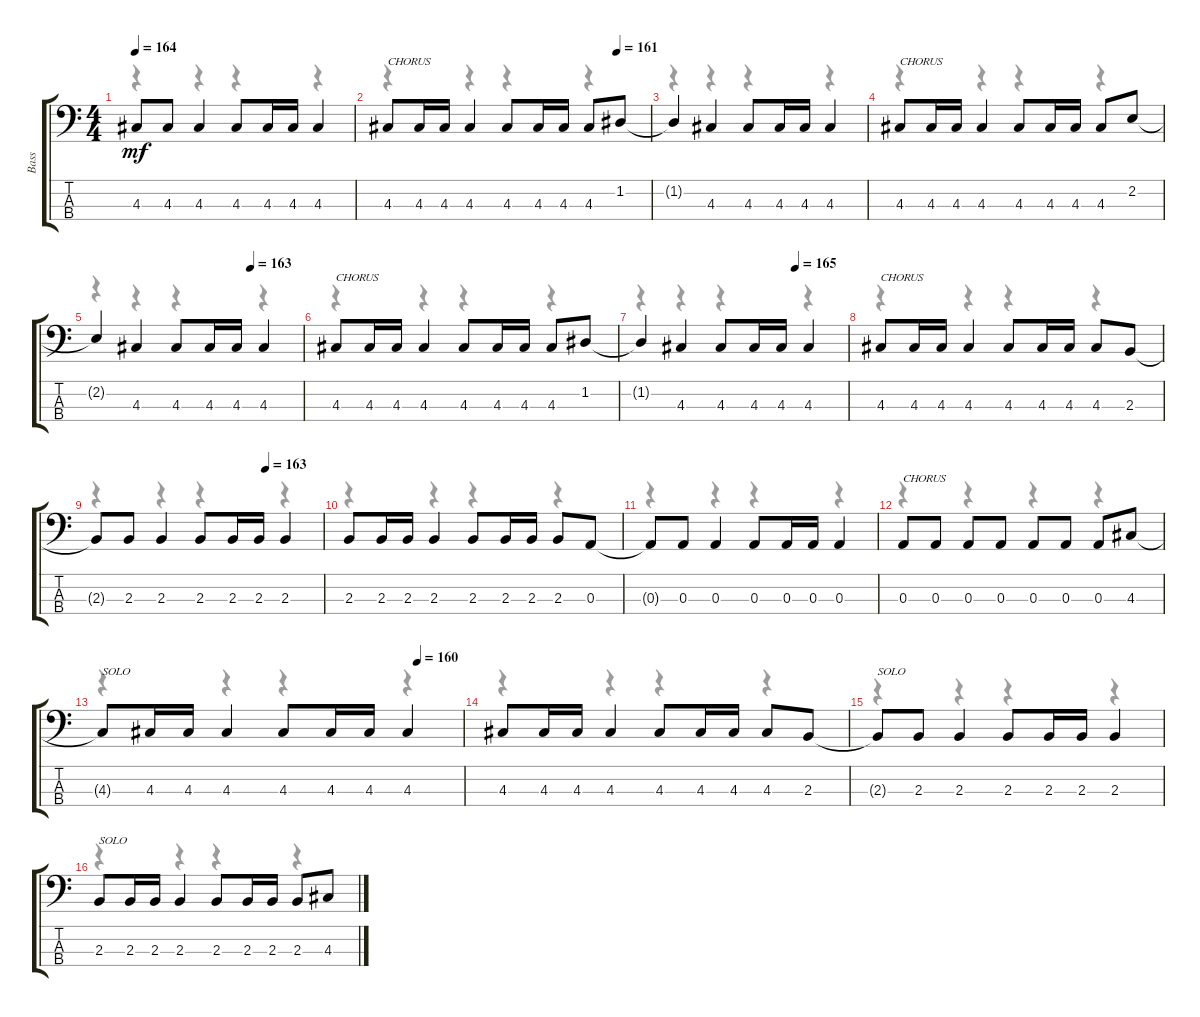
\track ("Bass" "Bass") {instrument electricbassfinger}
\staff {score tabs}
\tuning (G2 D2 A1 E1) {hide}
\voice
\ts (4 4)
\tempo 164
\clef f4
\ks c
4.3{t}.8{dy mf} 4.3.8 4.3.4 4.3.8 4.3.16 4.3.16 4.3.4 |
\tempo (161 0.875)
4.3.8{txt "CHORUS"} 4.3.16 4.3.16 4.3.4 4.3.8 4.3.16 4.3.16 4.3.8 1.2.8 |
1.2{t}.4 4.3.4 4.3.8 4.3.16 4.3.16 4.3.4 |
4.3.8{txt "CHORUS"} 4.3.16 4.3.16 4.3.4 4.3.8 4.3.16 4.3.16 4.3.8 2.2.8 |
\tempo (163 0.75)
2.2{t}.4 4.3.4 4.3.8 4.3.16 4.3.16 4.3.4 |
4.3.8{txt "CHORUS"} 4.3.16 4.3.16 4.3.4 4.3.8 4.3.16 4.3.16 4.3.8 1.2.8 |
\tempo (165 0.75)
1.2{t}.4 4.3.4 4.3.8 4.3.16 4.3.16 4.3.4 |
4.3.8{txt "CHORUS"} 4.3.16 4.3.16 4.3.4 4.3.8 4.3.16 4.3.16 4.3.8 2.3.8 |
\tempo (163 0.75)
2.3{t}.8 2.3.8 2.3.4 2.3.8 2.3.16 2.3.16 2.3.4 |
2.3.8 2.3.16 2.3.16 2.3.4 2.3.8 2.3.16 2.3.16 2.3.8 0.3.8 |
0.3{t}.8 0.3.8 0.3.4 0.3.8 0.3.16 0.3.16 0.3.4 |
0.3.8{txt "CHORUS"} 0.3.8 0.3.8 0.3.8 0.3.8 0.3.8 0.3.8 4.3.8 |
\tempo (160 0.875)
4.3{t}.8{txt "SOLO"} 4.3.16 4.3.16 4.3.4 4.3.8 4.3.16 4.3.16 4.3.4 |
4.3.8 4.3.16 4.3.16 4.3.4 4.3.8 4.3.16 4.3.16 4.3.8 2.3.8 |
2.3{t}.8{txt "SOLO"} 2.3.8 2.3.4 2.3.8 2.3.16 2.3.16 2.3.4 |
2.3.8{txt "SOLO"} 2.3.16 2.3.16 2.3.4 2.3.8 2.3.16 2.3.16 2.3.8 4.3.8
\voice
\clef f4
\ottava regular
\simile none
\ks c
r.4{dy f} r.4 r.4 r.4 |
r.4 r.4 r.4 r.4 |
r.4 r.4 r.4 r.4 |
r.4 r.4 r.4 r.4 |
r.4 r.4 r.4 r.4 |
r.4 r.4 r.4 r.4 |
r.4 r.4 r.4 r.4 |
r.4 r.4 r.4 r.4 |
r.4 r.4 r.4 r.4 |
r.4 r.4 r.4 r.4 |
r.4 r.4 r.4 r.4 |
r.4 r.4 r.4 r.4 |
r.4 r.4 r.4 r.4 |
r.4 r.4 r.4 r.4 |
r.4 r.4 r.4 r.4 |
r.4 r.4 r.4 r.4
